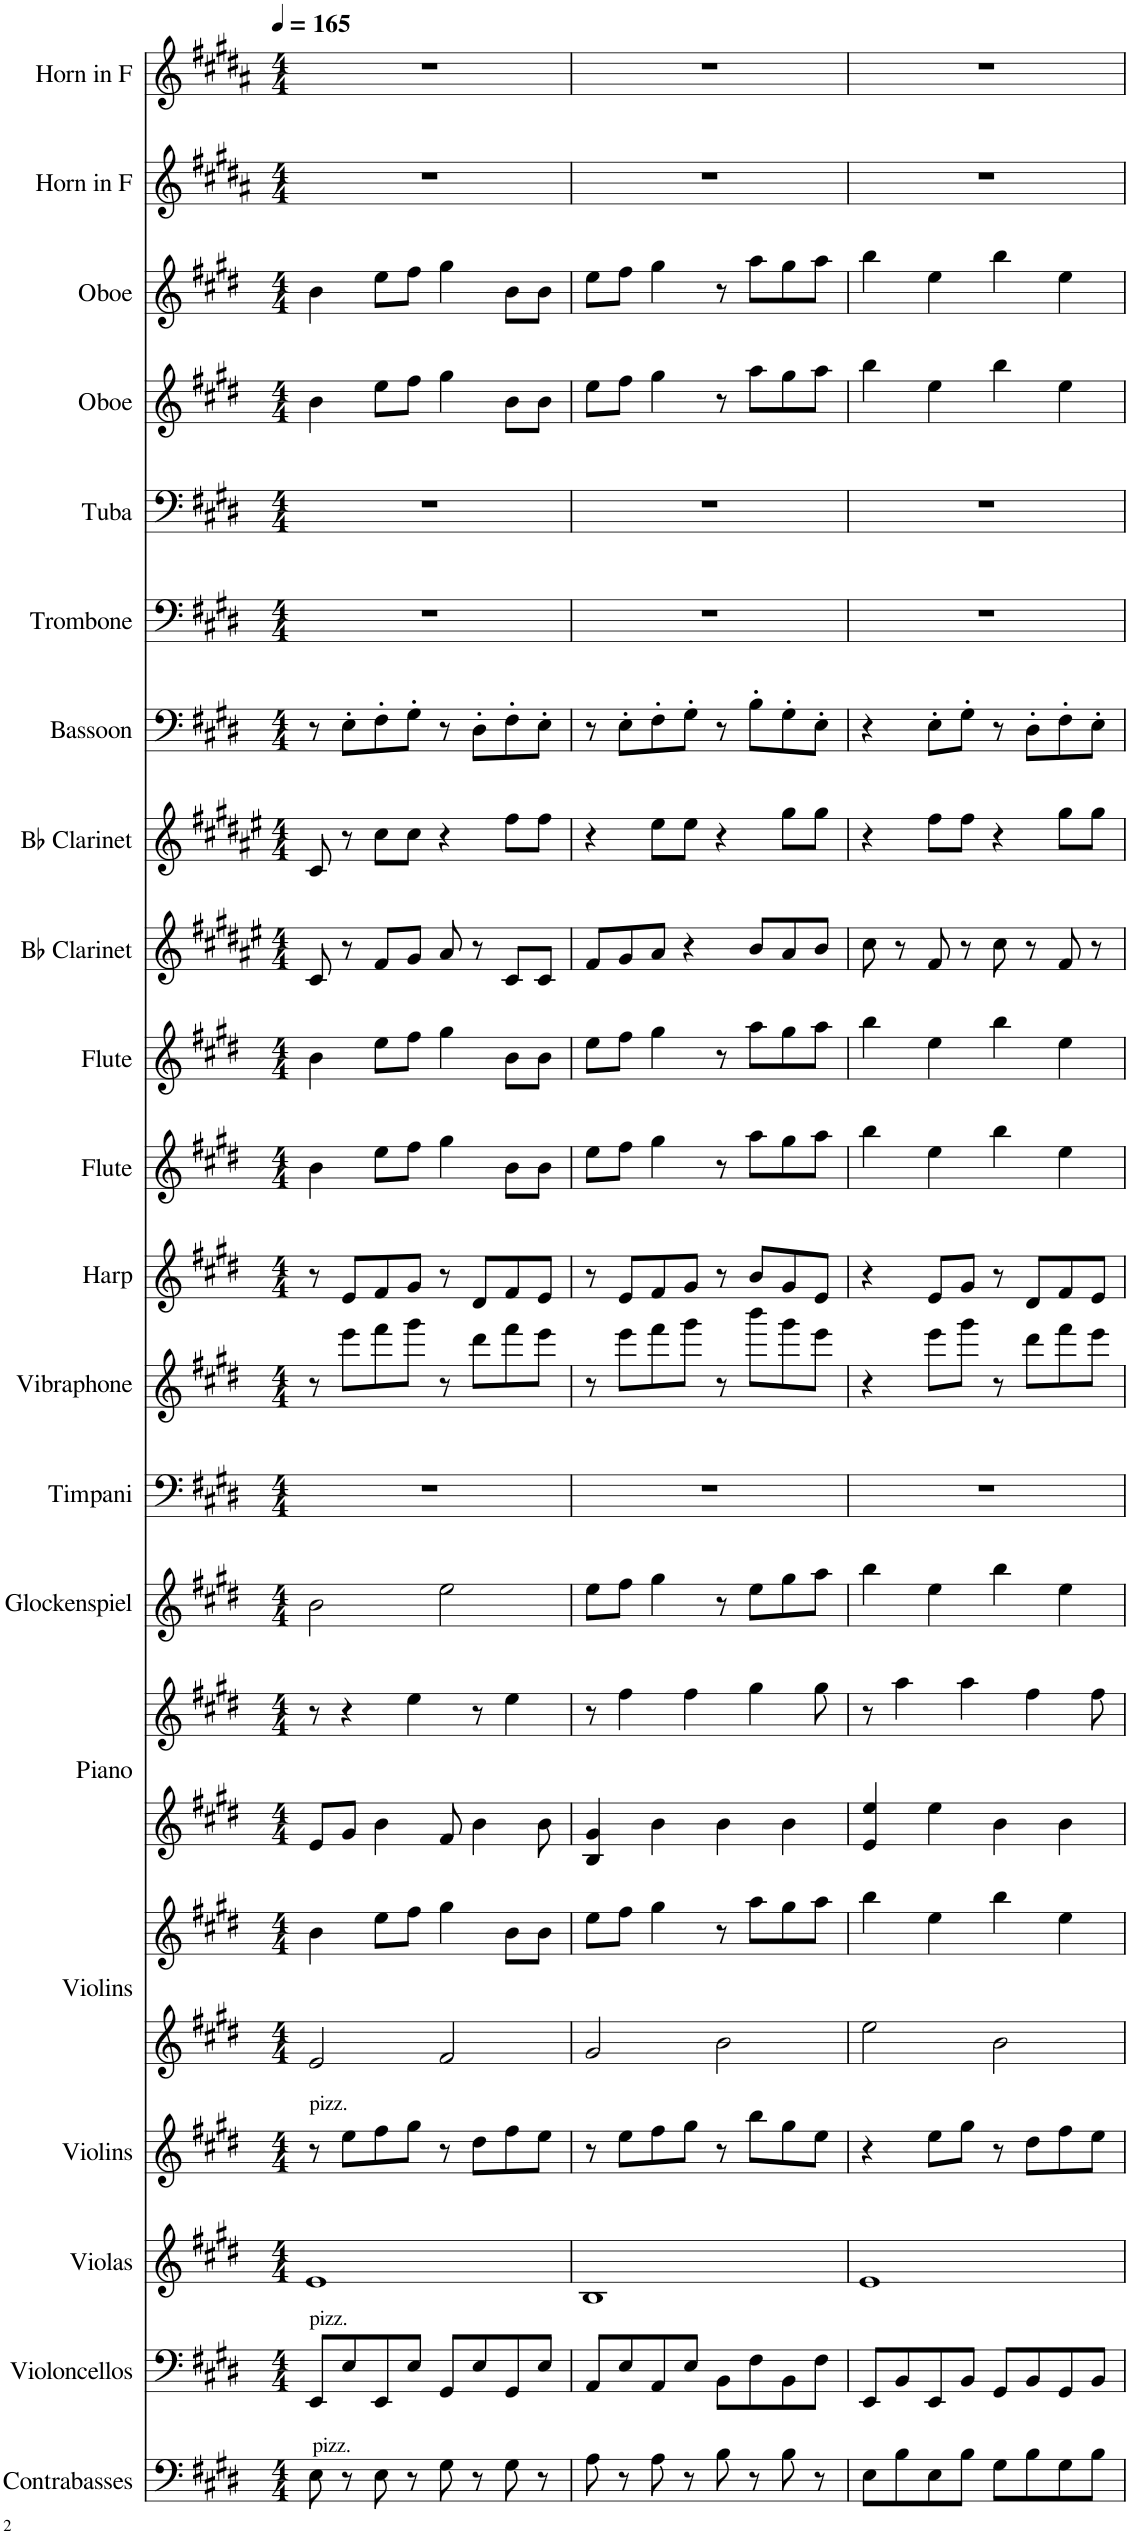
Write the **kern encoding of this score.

**kern	**kern	**kern	**kern	**kern	**kern	**kern	**kern	**kern	**kern	**kern	**kern	**kern	**kern	**kern	**kern	**kern	**kern	**kern	**kern	**kern	**kern	**kern
*part21	*part20	*part19	*part18	*part17	*part17	*part16	*part16	*part15	*part14	*part13	*part12	*part11	*part10	*part9	*part8	*part7	*part6	*part5	*part4	*part3	*part2	*part1
*staff23	*staff22	*staff21	*staff20	*staff19	*staff18	*staff17	*staff16	*staff15	*staff14	*staff13	*staff12	*staff11	*staff10	*staff9	*staff8	*staff7	*staff6	*staff5	*staff4	*staff3	*staff2	*staff1
*I"Contrabasses	*I"Violoncellos	*I"Violas	*I"Violins	*I"Violins	*	*I"Piano	*	*I"Glockenspiel	*I"Timpani	*I"Vibraphone	*I"Harp	*I"Flute	*I"Flute	*I"Bb Clarinet	*I"Bb Clarinet	*I"Bassoon	*I"Trombone	*I"Tuba	*I"Oboe	*I"Oboe	*I"Horn in F	*I"Horn in F
*I'Cbs.	*I'Vcs.	*I'Vlas.	*I'Vlns.	*I'Vlns.	*	*I'Pno.	*	*I'Glock.	*I'Timp.	*I'Vib.	*I'Hrp.	*I'Fl.	*I'Fl.	*I'Bb Cl.	*I'Bb Cl.	*I'Bsn.	*I'Tbn.	*I'Tba.	*I'Ob.	*I'Ob.	*	*
*clefF4	*clefF4	*clefG2	*clefG2	*clefG2	*clefG2	*clefG2	*clefG2	*clefG2	*clefF4	*clefG2	*clefG2	*clefG2	*clefG2	*clefG2	*clefG2	*clefF4	*clefF4	*clefF4	*clefG2	*clefG2	*clefG2	*clefG2
*Trd7c12	*	*	*	*	*	*	*	*Trd-14c-24	*	*	*	*	*	*Trd1c2	*Trd1c2	*	*	*	*	*	*Trd4c7	*Trd4c7
*k[f#c#g#d#]	*k[f#c#g#d#]	*k[f#c#g#d#]	*k[f#c#g#d#]	*k[f#c#g#d#]	*k[f#c#g#d#]	*k[f#c#g#d#]	*k[f#c#g#d#]	*k[f#c#g#d#]	*k[f#c#g#d#]	*k[f#c#g#d#]	*k[f#c#g#d#]	*k[f#c#g#d#]	*k[f#c#g#d#]	*k[f#c#g#d#a#e#]	*k[f#c#g#d#a#e#]	*k[f#c#g#d#]	*k[f#c#g#d#]	*k[f#c#g#d#]	*k[f#c#g#d#]	*k[f#c#g#d#]	*k[f#c#g#d#a#]	*k[f#c#g#d#a#]
*M4/4	*M4/4	*M4/4	*M4/4	*M4/4	*M4/4	*M4/4	*M4/4	*M4/4	*M4/4	*M4/4	*M4/4	*M4/4	*M4/4	*M4/4	*M4/4	*M4/4	*M4/4	*M4/4	*M4/4	*M4/4	*M4/4	*M4/4
*MM165	*MM165	*MM165	*MM165	*MM165	*MM165	*MM165	*MM165	*MM165	*MM165	*MM165	*MM165	*MM165	*MM165	*MM165	*MM165	*MM165	*MM165	*MM165	*MM165	*MM165	*MM165	*MM165
=1	=1	=1	=1	=1	=1	=1	=1	=1	=1	=1	=1	=1	=1	=1	=1	=1	=1	=1	=1	=1	=1	=1
!	!	!	!LO:TX:a:t=pizz.	!	!	!	!	!	!	!	!	!	!	!	!	!	!	!	!	!	!	!
!	!LO:TX:a:t=pizz.	!	!	!	!	!	!	!	!	!	!	!	!	!	!	!	!	!	!	!	!	!
!LO:TX:a:t=pizz.	!	!	!	!	!	!	!	!	!	!	!	!	!	!	!	!	!	!	!	!	!	!
8E\	8EE/L	1e	8r	2e/	4b\	8e/L	8r	2b\	1r	8r	8r	4b\	4b\	8c#/	8c#/	8r	1r	1r	4b\	4b\	1r	1r
8r	8E/	.	8ee\L	.	.	8g#/J	4r	.	.	8eee\L	8e/L	.	.	8r	8r	8E'\L	.	.	.	.	.	.
8E\	8EE/	.	8ff#\	.	8ee\L	4b\	.	.	.	8fff#\	8f#/	8ee\L	8ee\L	8f#/L	8cc#\L	8F#'\	.	.	8ee\L	8ee\L	.	.
8r	8E/J	.	8gg#\J	.	8ff#\J	.	4ee\	.	.	8ggg#\J	8g#/J	8ff#\J	8ff#\J	8g#/J	8cc#\J	8G#'\J	.	.	8ff#\J	8ff#\J	.	.
8G#\	8GG#/L	.	8r	2f#/	4gg#\	8f#/	.	2ee\	.	8r	8r	4gg#\	4gg#\	8a#/	4r	8r	.	.	4gg#\	4gg#\	.	.
8r	8E/	.	8dd#\L	.	.	4b\	8r	.	.	8ddd#\L	8d#/L	.	.	8r	.	8D#'\L	.	.	.	.	.	.
8G#\	8GG#/	.	8ff#\	.	8b\L	.	4ee\	.	.	8fff#\	8f#/	8b\L	8b\L	8c#/L	8ff#\L	8F#'\	.	.	8b\L	8b\L	.	.
8r	8E/J	.	8ee\J	.	8b\J	8b\	.	.	.	8eee\J	8e/J	8b\J	8b\J	8c#/J	8ff#\J	8E'\J	.	.	8b\J	8b\J	.	.
=2	=2	=2	=2	=2	=2	=2	=2	=2	=2	=2	=2	=2	=2	=2	=2	=2	=2	=2	=2	=2	=2	=2
8A\	8AA/L	1B	8r	2g#/	8ee\L	4B/ 4g#/	8r	8ee\L	1r	8r	8r	8ee\L	8ee\L	8f#/L	4r	8r	1r	1r	8ee\L	8ee\L	1r	1r
8r	8E/	.	8ee\L	.	8ff#\J	.	4ff#\	8ff#\J	.	8eee\L	8e/L	8ff#\J	8ff#\J	8g#/	.	8E'\L	.	.	8ff#\J	8ff#\J	.	.
8A\	8AA/	.	8ff#\	.	4gg#\	4b\	.	4gg#\	.	8fff#\	8f#/	4gg#\	4gg#\	8a#/J	8ee#\L	8F#'\	.	.	4gg#\	4gg#\	.	.
8r	8E/J	.	8gg#\J	.	.	.	4ff#\	.	.	8ggg#\J	8g#/J	.	.	4r	8ee#\J	8G#'\J	.	.	.	.	.	.
8B\	8BB\L	.	8r	2b\	8r	4b\	.	8r	.	8r	8r	8r	8r	.	4r	8r	.	.	8r	8r	.	.
8r	8F#\	.	8bb\L	.	8aa\L	.	4gg#\	8ee\L	.	8bbb\L	8b/L	8aa\L	8aa\L	8b/L	.	8B'\L	.	.	8aa\L	8aa\L	.	.
8B\	8BB\	.	8gg#\	.	8gg#\	4b\	.	8gg#\	.	8ggg#\	8g#/	8gg#\	8gg#\	8a#/	8gg#\L	8G#'\	.	.	8gg#\	8gg#\	.	.
8r	8F#\J	.	8ee\J	.	8aa\J	.	8gg#\	8aa\J	.	8eee\J	8e/J	8aa\J	8aa\J	8b/J	8gg#\J	8E'\J	.	.	8aa\J	8aa\J	.	.
=3	=3	=3	=3	=3	=3	=3	=3	=3	=3	=3	=3	=3	=3	=3	=3	=3	=3	=3	=3	=3	=3	=3
8E\L	8EE/L	1e	4r	2ee\	4bb\	4e/ 4ee/	8r	4bb\	1r	4r	4r	4bb\	4bb\	8cc#\	4r	4r	1r	1r	4bb\	4bb\	1r	1r
8B\	8BB/	.	.	.	.	.	4aa\	.	.	.	.	.	.	8r	.	.	.	.	.	.	.	.
8E\	8EE/	.	8ee\L	.	4ee\	4ee\	.	4ee\	.	8eee\L	8e/L	4ee\	4ee\	8f#/	8ff#\L	8E'\L	.	.	4ee\	4ee\	.	.
8B\J	8BB/J	.	8gg#\J	.	.	.	4aa\	.	.	8ggg#\J	8g#/J	.	.	8r	8ff#\J	8G#'\J	.	.	.	.	.	.
8G#\L	8GG#/L	.	8r	2b\	4bb\	4b\	.	4bb\	.	8r	8r	4bb\	4bb\	8cc#\	4r	8r	.	.	4bb\	4bb\	.	.
8B\	8BB/	.	8dd#\L	.	.	.	4ff#\	.	.	8ddd#\L	8d#/L	.	.	8r	.	8D#'\L	.	.	.	.	.	.
8G#\	8GG#/	.	8ff#\	.	4ee\	4b\	.	4ee\	.	8fff#\	8f#/	4ee\	4ee\	8f#/	8gg#\L	8F#'\	.	.	4ee\	4ee\	.	.
8B\J	8BB/J	.	8ee\J	.	.	.	8ff#\	.	.	8eee\J	8e/J	.	.	8r	8gg#\J	8E'\J	.	.	.	.	.	.
=	=	=	=	=	=	=	=	=	=	=	=	=	=	=	=	=	=	=	=	=	=	=
*-	*-	*-	*-	*-	*-	*-	*-	*-	*-	*-	*-	*-	*-	*-	*-	*-	*-	*-	*-	*-	*-	*-
